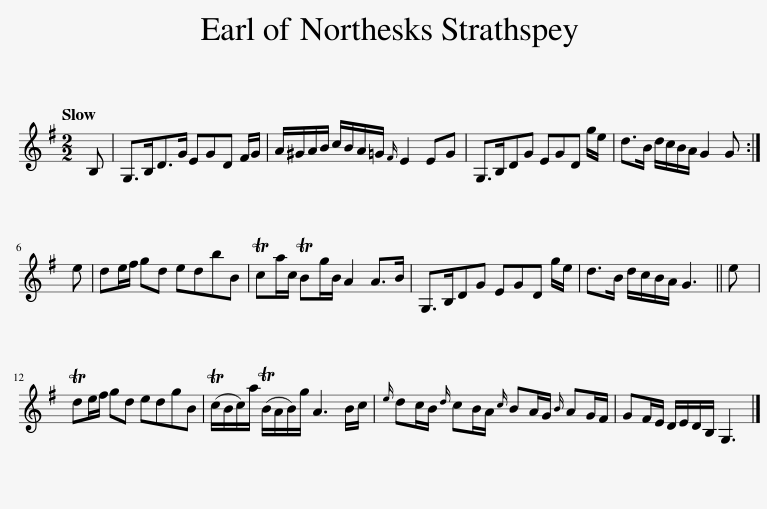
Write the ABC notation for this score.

X:1
L:1/8
Q:1/4=120
M:2/2
I:linebreak $
K:G
V:1 treble
V:1
 B, | G,>B,D>G EGD F/G/ | A/^G/A/B/ c/B/A/=G/{F} E2 EG | G,>B,DG EGD g/e/ | d>B d/c/B/A/ G2 G :|$ %5
 e | de/f/ gd edbB | Tca/c/ TBg/B/ A2 A>B | G,>B,DG EGD g/e/ | d>B d/c/B/A/ G3 || %10
 e |$ Tde/f/ gd edgB | (Tc/B/c/)a/ (TB/A/B/)g/ A3 B/c/ |{e} dc/B/{d} cB/A/{c} BA/G/{B} AG/F/ | GF/E/ D/E/D/B,/ G,3 |] %15
